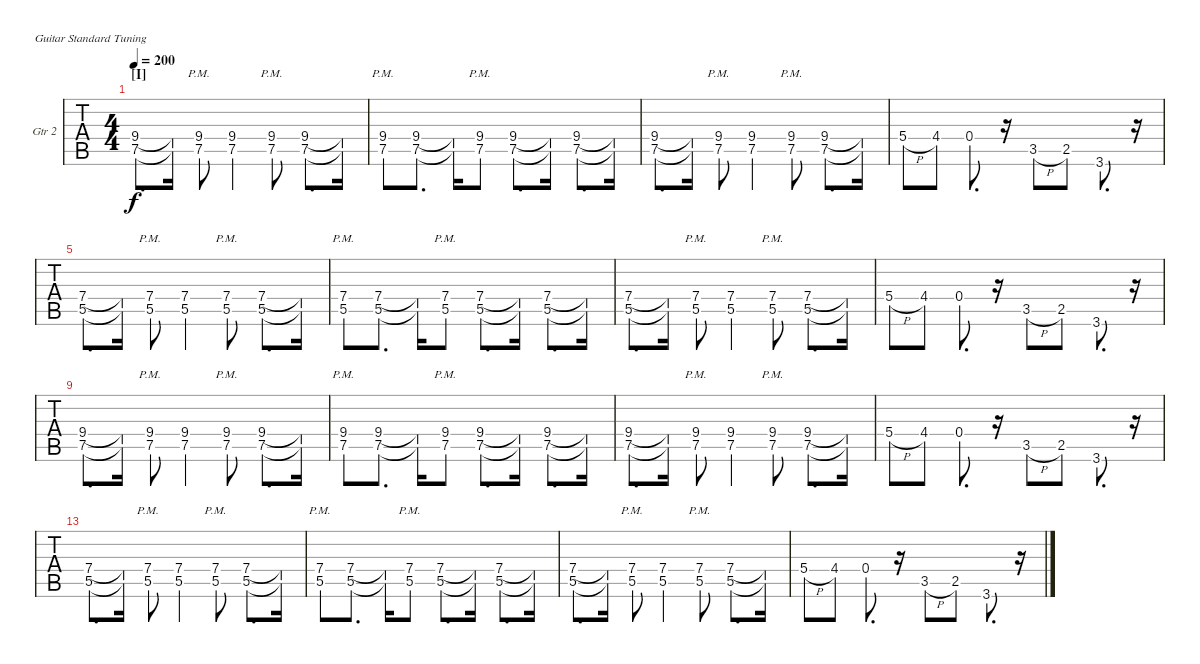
\bracketExtendMode nobrackets
\firstSystemTrackNameOrientation horizontal
\otherSystemsTrackNameOrientation horizontal
\defaultBarNumberDisplay FirstOfSystem
\track ("Guitar 2" "Gtr 2") {instrument distortionguitar}
\staff {tabs}
\tuning (E4 B3 G3 D3 A2 E2)
\ts (4 4)
\section ("I" "")
\tempo 200
\clef g2
\ks c
(9.4 7.5).8{d dy f} (9.4{t} 7.5{t}).16 (7.5{pm} 9.4).8 (9.4 7.5).4 (9.4{pm} 7.5{pm}).8 (9.4 7.5).8{d} (9.4{t} 7.5{t}).16 |
(9.4{pm} 7.5{pm}).8 (9.4 7.5).8{d} (9.4{t} 7.5{t}).16 (9.4{pm} 7.5{pm}).8 (9.4 7.5).8{d} (9.4{t} 7.5{t}).16 (9.4 7.5).8{d} (9.4{t} 7.5{t}).16 |
(9.4 7.5).8{d} (9.4{t} 7.5{t}).16 (9.4{pm} 7.5{pm}).8 (9.4 7.5).4 (9.4{pm} 7.5{pm}).8 (9.4 7.5).8{d} (9.4{t} 7.5{t}).16 |
5.4{h}.8 4.4.8 0.4.8{d} r.16 3.5{h}.8 2.5.8 3.6.8{d} r.16 |
(7.4 5.5).8{d} (7.4{t} 5.5{t}).16 (7.4{pm} 5.5{pm}).8 (7.4 5.5).4 (7.4{pm} 5.5{pm}).8 (7.4 5.5).8{d} (7.4{t} 5.5{t}).16 |
(7.4{pm} 5.5{pm}).8 (7.4 5.5).8{d} (7.4{t} 5.5{t}).16 (7.4{pm} 5.5{pm}).8 (7.4 5.5).8{d} (7.4{t} 5.5{t}).16 (7.4 5.5).8{d} (7.4{t} 5.5{t}).16 |
(7.4 5.5).8{d} (7.4{t} 5.5{t}).16 (7.4{pm} 5.5{pm}).8 (7.4 5.5).4 (7.4{pm} 5.5{pm}).8 (7.4 5.5).8{d} (7.4{t} 5.5{t}).16 |
5.4{h}.8 4.4.8 0.4.8{d} r.16 3.5{h}.8 2.5.8 3.6.8{d} r.16 |
(9.4 7.5).8{d} (9.4{t} 7.5{t}).16 (7.5{pm} 9.4).8 (9.4 7.5).4 (9.4{pm} 7.5{pm}).8 (9.4 7.5).8{d} (9.4{t} 7.5{t}).16 |
(9.4{pm} 7.5{pm}).8 (9.4 7.5).8{d} (9.4{t} 7.5{t}).16 (9.4{pm} 7.5{pm}).8 (9.4 7.5).8{d} (9.4{t} 7.5{t}).16 (9.4 7.5).8{d} (9.4{t} 7.5{t}).16 |
(9.4 7.5).8{d} (9.4{t} 7.5{t}).16 (9.4{pm} 7.5{pm}).8 (9.4 7.5).4 (9.4{pm} 7.5{pm}).8 (9.4 7.5).8{d} (9.4{t} 7.5{t}).16 |
5.4{h}.8 4.4.8 0.4.8{d} r.16 3.5{h}.8 2.5.8 3.6.8{d} r.16 |
(7.4 5.5).8{d} (7.4{t} 5.5{t}).16 (7.4{pm} 5.5{pm}).8 (7.4 5.5).4 (7.4{pm} 5.5{pm}).8 (7.4 5.5).8{d} (7.4{t} 5.5{t}).16 |
(7.4{pm} 5.5{pm}).8 (7.4 5.5).8{d} (7.4{t} 5.5{t}).16 (7.4{pm} 5.5{pm}).8 (7.4 5.5).8{d} (7.4{t} 5.5{t}).16 (7.4 5.5).8{d} (7.4{t} 5.5{t}).16 |
(7.4 5.5).8{d} (7.4{t} 5.5{t}).16 (7.4{pm} 5.5{pm}).8 (7.4 5.5).4 (7.4{pm} 5.5{pm}).8 (7.4 5.5).8{d} (7.4{t} 5.5{t}).16 |
5.4{h}.8 4.4.8 0.4.8{d} r.16 3.5{h}.8 2.5.8 3.6.8{d} r.16
